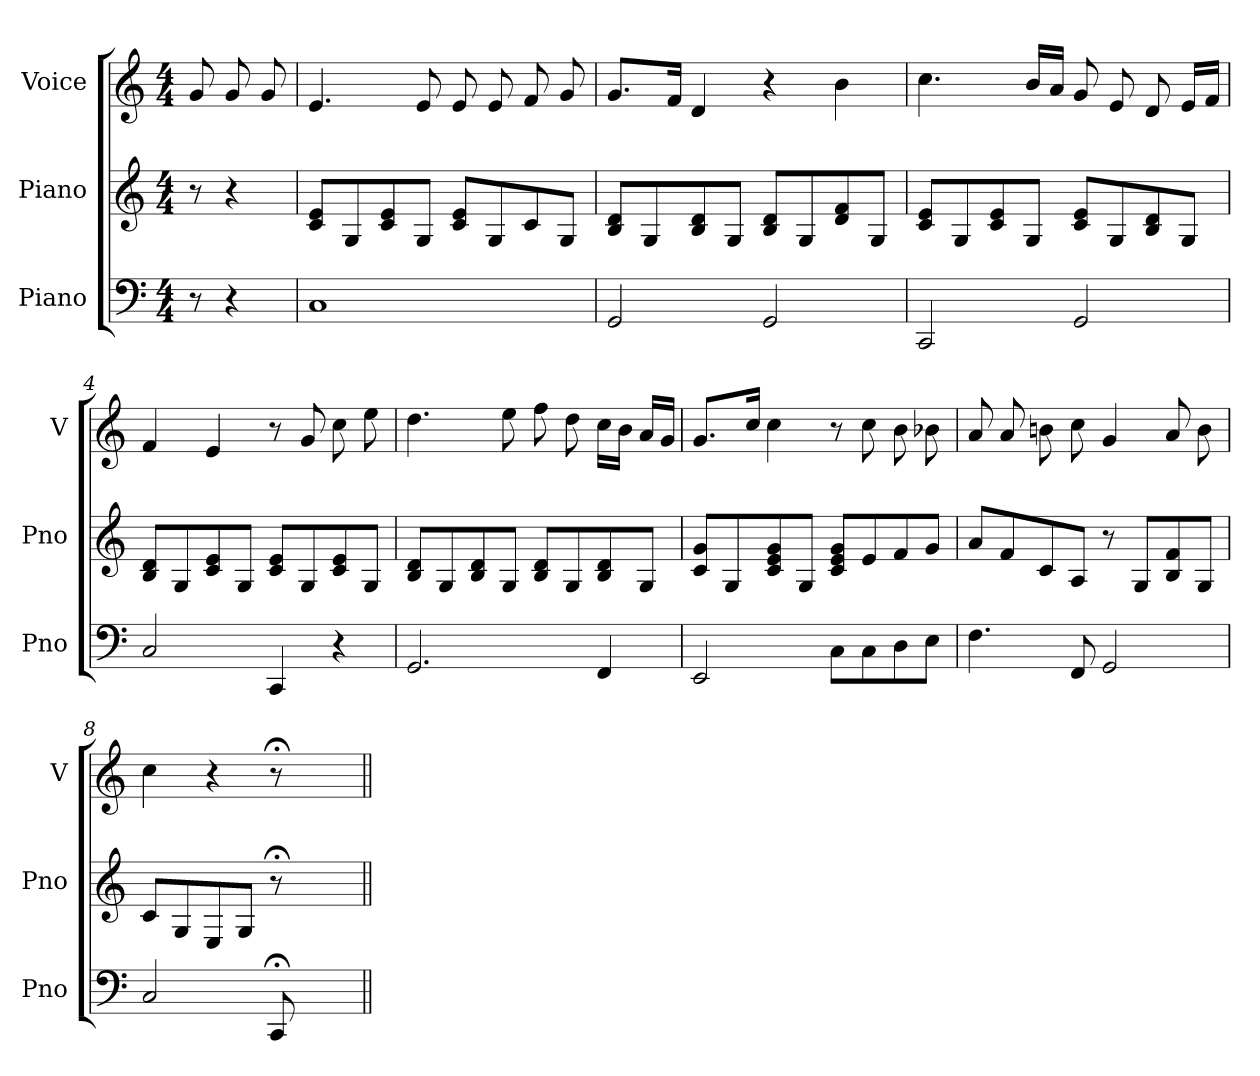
**kern	**kern	**kern
*part3	*part2	*part1
*staff3	*staff2	*staff1
*I"Piano	*I"Piano	*I"Voice
*I'Pno	*I'Pno	*I'V
*clefF4	*clefG2	*clefG2
*k[]	*k[]	*k[]
*M4/4	*M4/4	*M4/4
*MM56	*MM56	*MM56
=	=	=
8r	8r	8g/
4r	4r	8g/
.	.	8g/
=1	=1	=1
1C	8c/ 8e/L	4.e/
.	8G/	.
.	8c/ 8e/	.
.	8G/J	8e/
.	8c/ 8e/L	8e/
.	8G/	8e/
.	8c/	8f/
.	8G/J	8g/
=2	=2	=2
2GG/	8B/ 8d/L	8.g/L
.	8G/	.
.	.	16f/Jk
.	8B/ 8d/	4d/
.	8G/J	.
2GG/	8B/ 8d/L	4r
.	8G/	.
.	8d/ 8f/	4b\
.	8G/J	.
=3	=3	=3
2CC/	8c/ 8e/L	4.cc\
.	8G/	.
.	8c/ 8e/	.
.	8G/J	16b/LL
.	.	16a/JJ
2GG/	8c/ 8e/L	8g/
.	8G/	8e/
.	8B/ 8d/	8d/
.	8G/J	16e/LL
.	.	16f/JJ
!!LO:LB:g=z
=4	=4	=4
2C/	8B/ 8d/L	4f/
.	8G/	.
.	8c/ 8e/	4e/
.	8G/J	.
4CC/	8c/ 8e/L	8r
.	8G/	8g/
4r	8c/ 8e/	8cc\
.	8G/J	8ee\
=5	=5	=5
2.GG/	8B/ 8d/L	4.dd\
.	8G/	.
.	8B/ 8d/	.
.	8G/J	8ee\
.	8B/ 8d/L	8ff\
.	8G/	8dd\
4FF/	8B/ 8d/	16cc\LL
.	.	16b\JJ
.	8G/J	16a/LL
.	.	16g/JJ
=6	=6	=6
2EE/	8c/ 8g/L	8.g/L
.	8G/	.
.	.	16cc/Jk
.	8c/ 8e/ 8g/	4cc\
.	8G/J	.
8C\L	8c/ 8e/ 8g/L	8r
8C\	8e/	8cc\
8D\	8f/	8b\
8E\J	8g/J	8b-X\
=7	=7	=7
4.F\	8a/L	8a/
.	8f/	8a/
.	8c/	8bn\
8FF/	8A/J	8cc\
2GG/	8r	4g/
.	8G/L	.
.	8B/ 8f/	8a/
.	8G/J	8b\
!!LO:LB:g=z
=8	=8	=8
2C/	8c/L	4cc\
.	8G/	.
.	8E/	4r
.	8G/J	.
8CC;/	8r;	8r;
4.ryy	4.ryy	4.ryy
=||	=||	=||
*-	*-	*-
